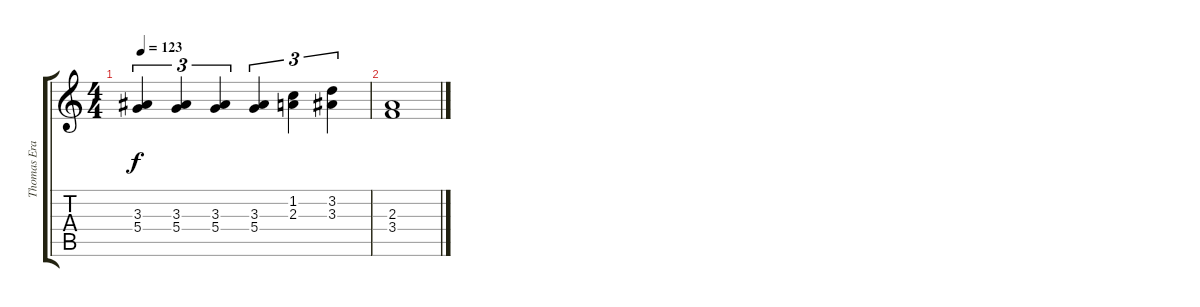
\track ("Thomas Erak" "Thomas Era") {instrument overdrivenguitar}
\staff {score tabs}
\tuning (E4 B3 G3 D3 A2 D2) {hide}
\ts (4 4)
\tempo 123
\clef g2
\ks c
(3.3 5.4).4{tu (3 2) dy f} (3.3 5.4).4{tu (3 2)} (3.3 5.4).4{tu (3 2)} (3.3 5.4).4{tu (3 2)} (1.2 2.3).4{tu (3 2)} (3.2 3.3).4{tu (3 2)} |
(2.3 3.4).1
